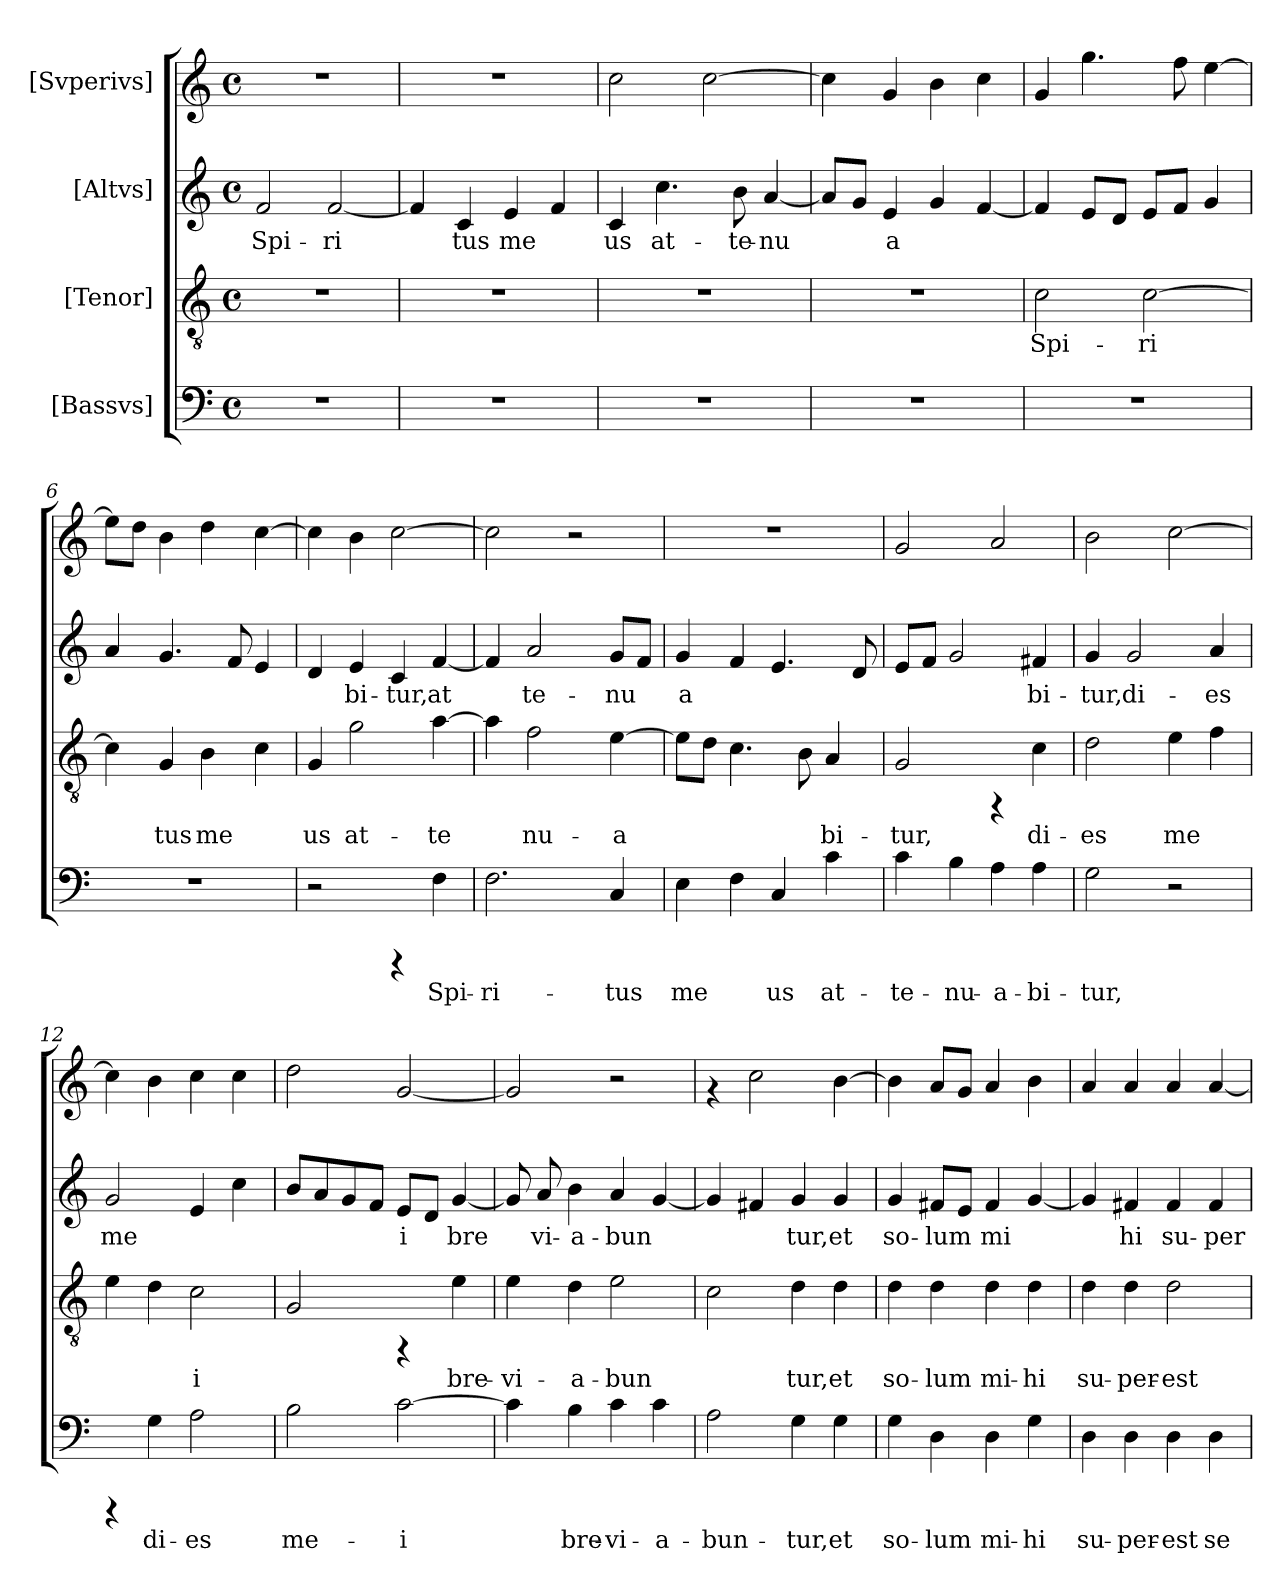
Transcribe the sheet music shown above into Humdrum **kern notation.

**kern	**text	**kern	**text	**kern	**text	**kern
*part4	*part4	*part3	*part3	*part2	*part2	*part1
*staff4	*staff4	*staff3	*staff3	*staff2	*staff2	*staff1
*I"[Bassvs]	*	*I"[Tenor]	*	*I"[Altvs]	*	*I"[Svperivs]
!!LO:PB:g=z
*stria5	*	*stria5	*	*stria5	*	*stria5
*clefF4	*	*clefGv2	*	*clefG2	*	*clefG2
*k[]	*	*k[]	*	*k[]	*	*k[]
*C:	*	*C:	*	*C:	*	*C:
*M4/4	*	*M4/4	*	*M4/4	*	*M4/4
*met(c)	*	*met(c)	*	*met(c)	*	*met(c)
=1	=1	=1	=1	=1	=1	=1
!	!	!	!	!	!LO:LY:b:cj	!
1r	.	1r	.	2f/	Spi-	1r
!	!	!	!	!	!LO:LY:b:cj	!
.	.	.	.	[<2f/	-ri-	.
=2	=2	=2	=2	=2	=2	=2
!	!	!	!	!	!LO:LY:b:cj	!
1r	.	1r	.	4f/]	--	1r
!	!	!	!	!	!LO:LY:b:cj	!
.	.	.	.	4c/	-tus	.
!	!	!	!	!	!LO:LY:b:cj	!
.	.	.	.	4e/	me-	.
!	!	!	!	!	!LO:LY:b:cj	!
.	.	.	.	4f/	--	.
=3	=3	=3	=3	=3	=3	=3
!	!	!	!	!	!LO:LY:b:cj	!
1r	.	1r	.	4c/	-us	2cc\
!	!	!	!	!	!LO:LY:b:cj	!
.	.	.	.	4.cc\	at-	.
.	.	.	.	.	.	[>2cc\
!	!	!	!	!	!LO:LY:b:cj	!
.	.	.	.	8b\	-te-	.
!	!	!	!	!	!LO:LY:b:cj	!
.	.	.	.	[<4a/	-nu-	.
=4	=4	=4	=4	=4	=4	=4
!	!	!	!	!	!LO:LY:b:cj	!
1r	.	1r	.	8a/L]	--	4cc\]
!	!	!	!	!	!LO:LY:b:cj	!
.	.	.	.	8g/J	--	.
!	!	!	!	!	!LO:LY:b:cj	!
.	.	.	.	4e/	-a-	4g/
!	!	!	!	!	!LO:LY:b:cj	!
.	.	.	.	4g/	--	4b\
!	!	!	!	!	!LO:LY:b:cj	!
.	.	.	.	[<4f/	--	4cc\
=5	=5	=5	=5	=5	=5	=5
!	!	!	!LO:LY:b:cj	!	!LO:LY:b:cj	!
1r	.	2c\	Spi-	4f/]	--	4g/
!	!	!	!	!	!LO:LY:b:cj	!
.	.	.	.	8e/L	--	4.gg\
!	!	!	!	!	!LO:LY:b:cj	!
.	.	.	.	8d/J	--	.
!	!	!	!LO:LY:b:cj	!	!LO:LY:b:cj	!
.	.	[>2c\	-ri-	8e/L	--	.
!	!	!	!	!	!LO:LY:b:cj	!
.	.	.	.	8f/J	--	8ff\
!	!	!	!	!	!LO:LY:b:cj	!
.	.	.	.	4g/	--	[>4ee\
=6	=6	=6	=6	=6	=6	=6
!	!	!	!LO:LY:b:cj	!	!LO:LY:b:cj	!
1r	.	4c\]	--	4a/	--	8ee\L]
.	.	.	.	.	.	8dd\J
!	!	!	!LO:LY:b:cj	!	!LO:LY:b:cj	!
.	.	4G/	-tus	4.g/	--	4b\
!	!	!	!LO:LY:b:cj	!	!	!
.	.	4B\	me-	.	.	4dd\
!	!	!	!	!	!LO:LY:b:cj	!
.	.	.	.	8f/	--	.
!	!	!	!LO:LY:b:cj	!	!LO:LY:b:cj	!
.	.	4c\	--	4e/	--	[<4cc\
!!LO:LB:g=z
=7	=7	=7	=7	=7	=7	=7
!	!	!	!LO:LY:b:cj	!	!LO:LY:b:cj	!
2r	.	4G/	-us	4d/	--	4cc\]
!	!	!	!LO:LY:b:cj	!	!LO:LY:b:cj	!
.	.	2g\	at-	4e/	-bi-	4b\
!	!	!	!	!	!LO:LY:b:cj	!
4rCCC	.	.	.	4c/	-tur,	[>2cc\
!	!LO:LY:b:cj	!	!LO:LY:b:cj	!	!LO:LY:b:cj	!
4F\	Spi-	[>4a\	-te-	[<4f/	at-	.
=8	=8	=8	=8	=8	=8	=8
!	!LO:LY:b:cj	!	!LO:LY:b:cj	!	!LO:LY:b:cj	!
2.F\	-ri-	4a\]	--	4f/]	--	2cc\]
!	!	!	!LO:LY:b:cj	!	!LO:LY:b:cj	!
.	.	2f\	-nu-	2a/	-te-	.
.	.	.	.	.	.	2r
!	!LO:LY:b:cj	!	!LO:LY:b:cj	!	!LO:LY:b:cj	!
4C/	-tus	[>4e\	-a-	8g/L	-nu-	.
!	!	!	!	!	!LO:LY:b:cj	!
.	.	.	.	8f/J	--	.
=9	=9	=9	=9	=9	=9	=9
!	!LO:LY:b:cj	!	!LO:LY:b:cj	!	!LO:LY:b:cj	!
4E\	me-	8e\L]	--	4g/	-a-	1r
!	!	!	!LO:LY:b:cj	!	!	!
.	.	8d\J	--	.	.	.
!	!LO:LY:b:cj	!	!LO:LY:b:cj	!	!LO:LY:b:cj	!
4F\	--	4.c\	--	4f/	--	.
!	!LO:LY:b:cj	!	!	!	!LO:LY:b:cj	!
4C/	-us	.	.	4.e/	--	.
!	!	!	!LO:LY:b:cj	!	!	!
.	.	8B\	--	.	.	.
!	!LO:LY:b:cj	!	!LO:LY:b:cj	!	!	!
4c\	at-	4A/	-bi-	.	.	.
!	!	!	!	!	!LO:LY:b:cj	!
.	.	.	.	8d/	--	.
=10	=10	=10	=10	=10	=10	=10
!	!LO:LY:b:cj	!	!LO:LY:b:cj	!	!LO:LY:b:cj	!
4c\	-te-	2G/	-tur,	8e/L	--	2g/
!	!	!	!	!	!LO:LY:b:cj	!
.	.	.	.	8f/J	--	.
!	!LO:LY:b:cj	!	!	!	!LO:LY:b:cj	!
4B\	-nu-	.	.	2g/	--	.
!	!LO:LY:b:cj	!	!	!	!	!
4A\	-a-	4rFF	.	.	.	2a/
!	!LO:LY:b:cj	!	!LO:LY:b:cj	!	!LO:LY:b:cj	!
4A\	-bi-	4c\	di-	4f#/	-bi-	.
=11	=11	=11	=11	=11	=11	=11
!	!LO:LY:b:cj	!	!LO:LY:b:cj	!	!LO:LY:b:cj	!
2G\	-tur,	2d\	-es	4g/	-tur,	2b\
!	!	!	!	!	!LO:LY:b:cj	!
.	.	.	.	2g/	di-	.
!	!	!	!LO:LY:b:cj	!	!	!
2r	.	4e\	me-	.	.	[>2cc\
!	!	!	!LO:LY:b:cj	!	!LO:LY:b:cj	!
.	.	4f\	--	4a/	-es	.
=12	=12	=12	=12	=12	=12	=12
!	!	!	!LO:LY:b:cj	!	!LO:LY:b:cj	!
4rCCC	.	4e\	--	2g/	me-	4cc\]
!	!LO:LY:b:cj	!	!LO:LY:b:cj	!	!	!
4G\	di-	4d\	--	.	.	4b\
!	!LO:LY:b:cj	!	!LO:LY:b:cj	!	!LO:LY:b:cj	!
2A\	-es	2c\	-i	4e/	--	4cc\
!	!	!	!	!	!LO:LY:b:cj	!
.	.	.	.	4cc\	--	4cc\
!!LO:PB:g=z
=13	=13	=13	=13	=13	=13	=13
!	!LO:LY:b:cj	!	!LO:LY:b:cj	!	!LO:LY:b:cj	!
2B\	me-	2G/	.	8b/L	--	2dd\
!	!	!	!	!	!LO:LY:b:cj	!
.	.	.	.	8a/	--	.
!	!	!	!	!	!LO:LY:b:cj	!
.	.	.	.	8g/	--	.
!	!	!	!	!	!LO:LY:b:cj	!
.	.	.	.	8f/J	--	.
!	!LO:LY:b:cj	!	!	!	!LO:LY:b:cj	!
[>2c\	-i	4rFF	.	8e/L	-i	[<2g/
!	!	!	!	!	!LO:LY:b:cj	!
.	.	.	.	8d/J	.	.
!	!	!	!LO:LY:b:cj	!	!LO:LY:b:cj	!
.	.	4e\	bre-	[<4g/	bre-	.
=14	=14	=14	=14	=14	=14	=14
!	!LO:LY:b:cj	!	!LO:LY:b:cj	!	!LO:LY:b:cj	!
4c\]	.	4e\	-vi-	8g/]	--	2g/]
!	!	!	!	!	!LO:LY:b:cj	!
.	.	.	.	8a/	-vi-	.
!	!LO:LY:b:cj	!	!LO:LY:b:cj	!	!LO:LY:b:cj	!
4B\	bre-	4d\	-a-	4b\	-a-	.
!	!LO:LY:b:cj	!	!LO:LY:b:cj	!	!LO:LY:b:cj	!
4c\	-vi-	2e\	-bun-	4a/	-bun-	2r
!	!LO:LY:b:cj	!	!	!	!LO:LY:b:cj	!
4c\	-a-	.	.	[<4g/	--	.
=15	=15	=15	=15	=15	=15	=15
!	!LO:LY:b:cj	!	!LO:LY:b:cj	!	!LO:LY:b:cj	!
2A\	-bun-	2c\	--	4g/]	--	4rf
!	!	!	!	!	!LO:LY:b:cj	!
.	.	.	.	4f#/	--	2cc\
!	!LO:LY:b:cj	!	!LO:LY:b:cj	!	!LO:LY:b:cj	!
4G\	-tur,	4d\	-tur,	4g/	-tur,	.
!	!LO:LY:b:cj	!	!LO:LY:b:cj	!	!LO:LY:b:cj	!
4G\	et	4d\	et	4g/	et	[>4b\
=16	=16	=16	=16	=16	=16	=16
!	!LO:LY:b:cj	!	!LO:LY:b:cj	!	!LO:LY:b:cj	!
4G\	so-	4d\	so-	4g/	so-	4b\]
!	!LO:LY:b:cj	!	!LO:LY:b:cj	!	!LO:LY:b:cj	!
4D\	-lum	4d\	-lum	8f#/L	-lum	8a/L
!	!	!	!	!	!LO:LY:b:cj	!
.	.	.	.	8e/J	.	8g/J
!	!LO:LY:b:cj	!	!LO:LY:b:cj	!	!LO:LY:b:cj	!
4D\	mi-	4d\	mi-	4f#/	mi-	4a/
!	!LO:LY:b:cj	!	!LO:LY:b:cj	!	!LO:LY:b:cj	!
4G\	-hi	4d\	-hi	[<4g/	--	4b\
=17	=17	=17	=17	=17	=17	=17
!	!LO:LY:b:cj	!	!LO:LY:b:cj	!	!LO:LY:b:cj	!
4D\	su-	4d\	su-	4g/]	--	4a/
!	!LO:LY:b:cj	!	!LO:LY:b:cj	!	!LO:LY:b:cj	!
4D\	-per-	4d\	-per-	4f#X/	-hi	4a/
!	!LO:LY:b:cj	!	!LO:LY:b:cj	!	!LO:LY:b:cj	!
4D\	-est	2d\	-est	4f#/	su-	4a/
!	!LO:LY:b:cj	!	!	!	!LO:LY:b:cj	!
4D\	se-	.	.	4f#/	-per-	[<4a/
=	=	=	=	=	=	=
*-	*-	*-	*-	*-	*-	*-
